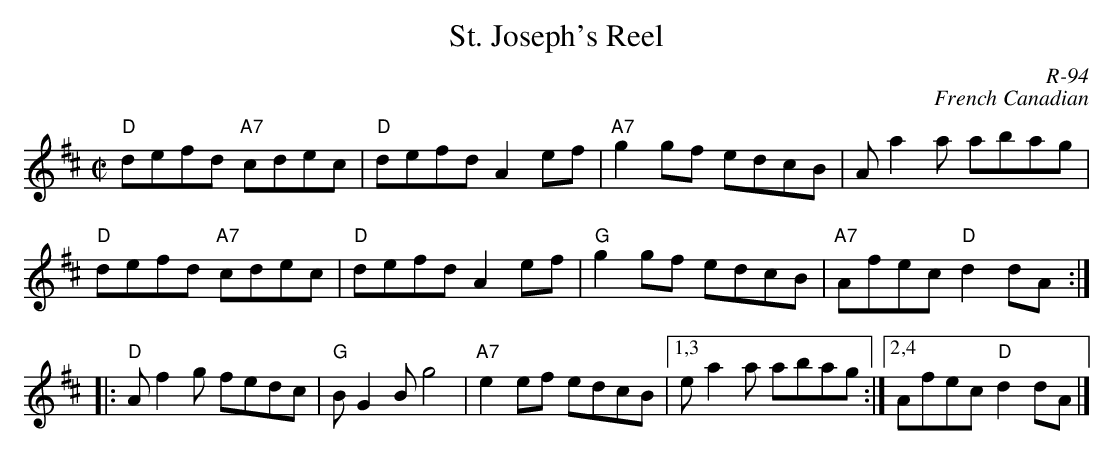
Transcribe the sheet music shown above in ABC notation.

X:1
T: St. Joseph's Reel
C: R-94
C: French Canadian
M: C|
K: D
K: D
"D"defd "A7"cdec| "D"defd A2ef| "A7"g2gf edcB| Aa2a abag|
"D"defd "A7"cdec| "D"defd A2ef| "G" g2gf edcB| "A7"Afec "D"d2dA :|
|: "D"Af2g fedc| "G"BG2B g4| "A7"e2ef edcB|1,3 ea2a abag :|2,4 Afec "D"d2dA |]
